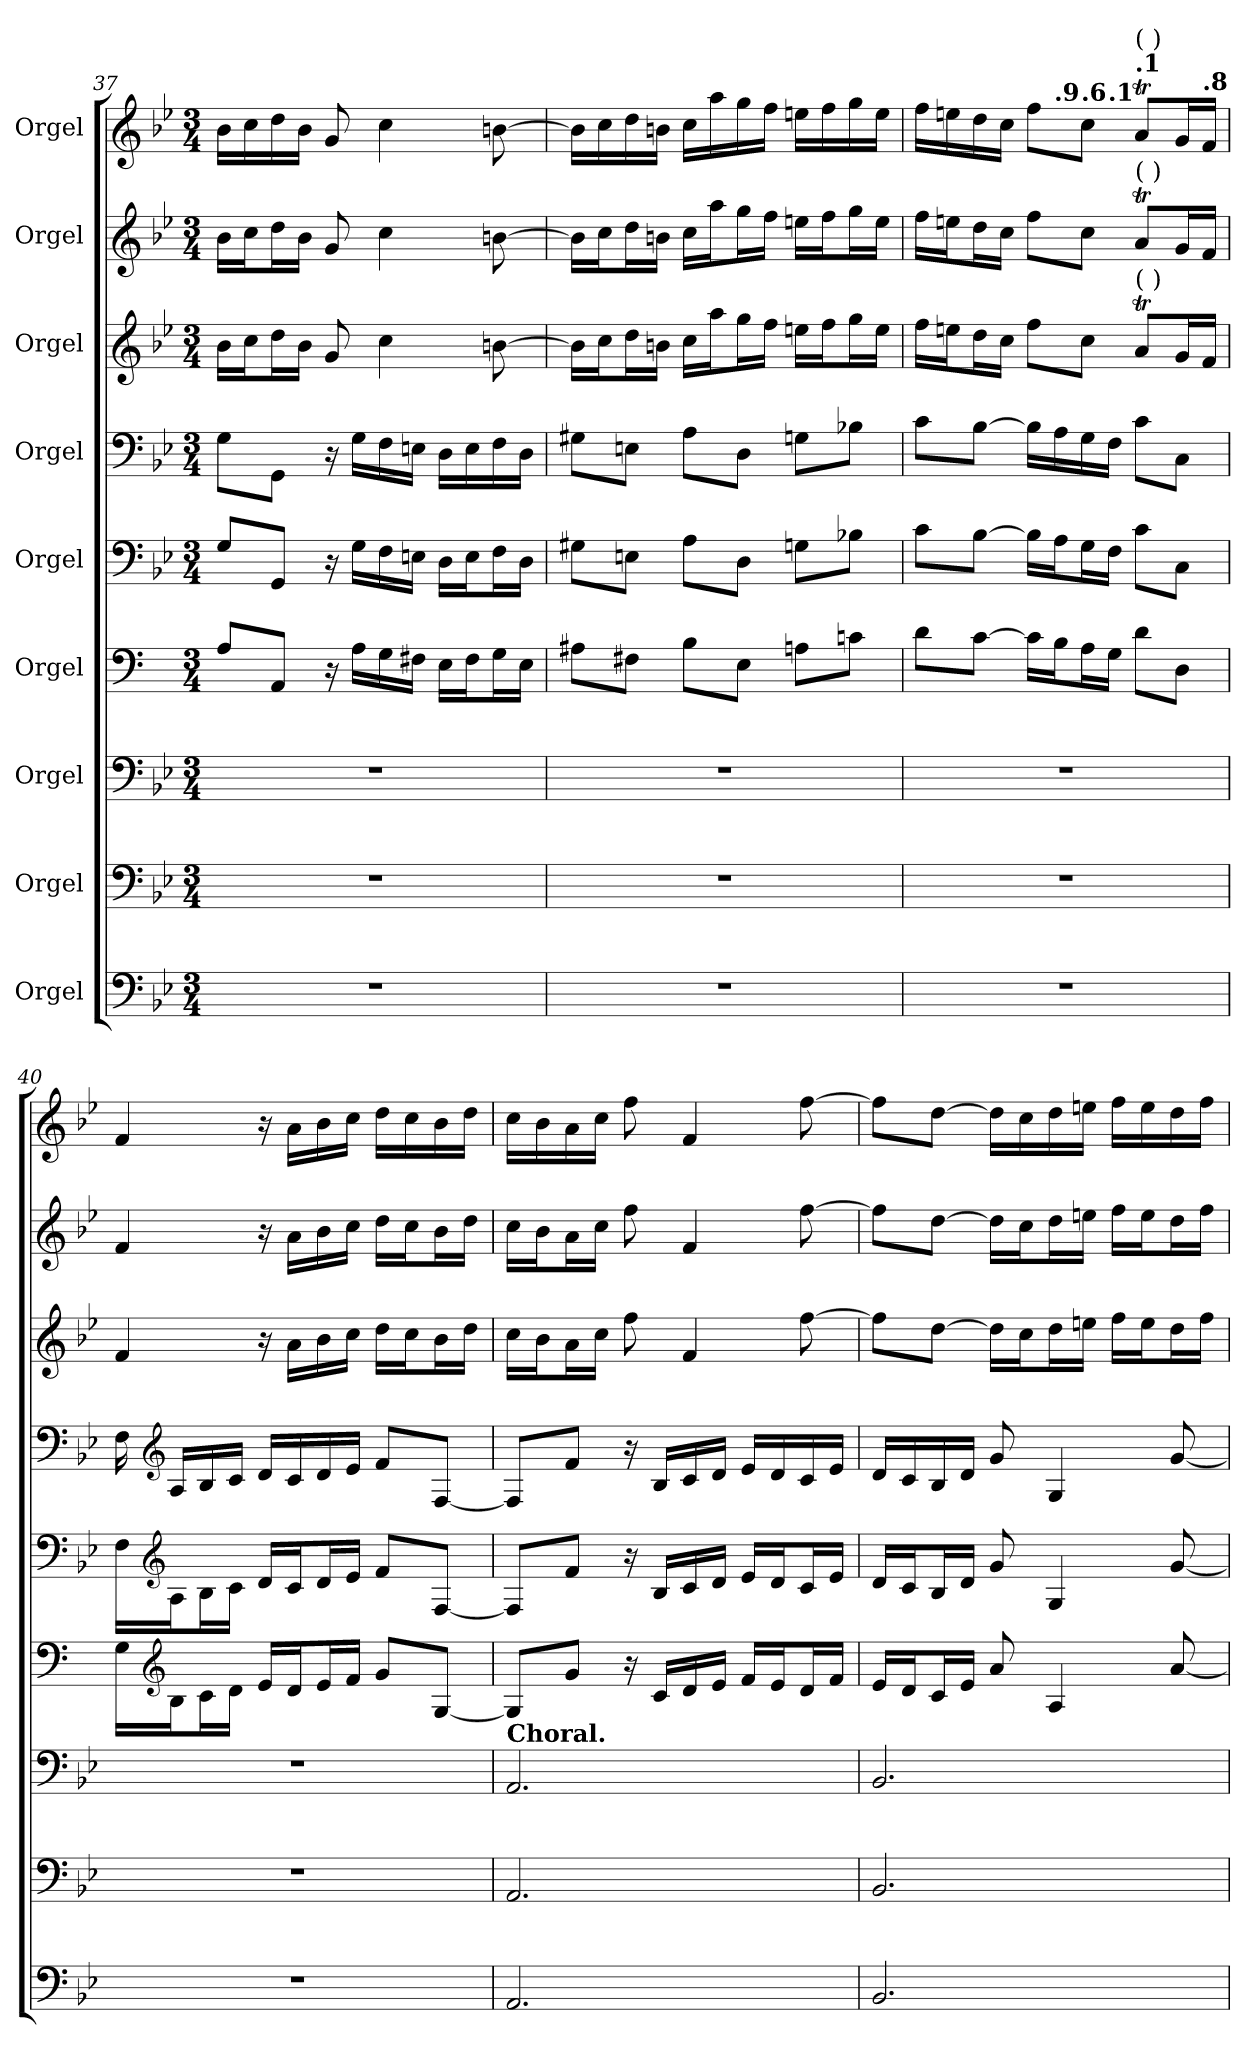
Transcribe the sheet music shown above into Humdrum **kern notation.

**kern	**kern	**kern	**kern	**kern	**kern	**kern	**kern	**kern
*part9	*part8	*part7	*part6	*part5	*part4	*part3	*part2	*part1
*staff9	*staff8	*staff7	*staff6	*staff5	*staff4	*staff3	*staff2	*staff1
*I"Orgel	*I"Orgel	*I"Orgel	*I"Orgel	*I"Orgel	*I"Orgel	*I"Orgel	*I"Orgel	*I"Orgel
!!LO:LB:g=z
*clefF4	*clefF4	*clefF4	*clefF4	*clefF4	*clefF4	*clefG2	*clefG2	*clefG2
*	*	*	*ITrd1c2	*	*	*	*	*
*k[b-e-]	*k[b-e-]	*k[b-e-]	*k[b-e-]	*k[b-e-]	*k[b-e-]	*k[b-e-]	*k[b-e-]	*k[b-e-]
*M3/4	*M3/4	*M3/4	*M3/4	*M3/4	*M3/4	*M3/4	*M3/4	*M3/4
=37	=37	=37	=37	=37	=37	=37	=37	=37
2.r	2.r	2.r	8G/L	8G/L	8G\L	16b-\LL	16b-\LL	16b-\LL
.	.	.	.	.	.	16cc\J	16cc\J	16cc\
.	.	.	8GG/J	8GG/J	8GG\J	16dd\L	16dd\L	16dd\
.	.	.	.	.	.	16b-\JJ	16b-\JJ	16b-\JJ
.	.	.	16r	16r	16r	8g/	8g/	8g/
.	.	.	16G\LL	16G\LL	16G\LL	.	.	.
.	.	.	16F\	16F\	16F\	4cc\	4cc\	4cc\
.	.	.	16En\JJ	16En\JJ	16En\JJ	.	.	.
.	.	.	16D\LL	16D\LL	16D\LL	.	.	.
.	.	.	16E\J	16E\J	16E\	.	.	.
.	.	.	16F\L	16F\L	16F\	[8bn\	[8bn\	[8bn\
.	.	.	16D\JJ	16D\JJ	16D\JJ	.	.	.
=38	=38	=38	=38	=38	=38	=38	=38	=38
2.r	2.r	2.r	8G#X\L	8G#X\L	8G#X\L	16b\LL]	16b\LL]	16b\LL]
.	.	.	.	.	.	16cc\J	16cc\J	16cc\
.	.	.	8En\J	8En\J	8En\J	16dd\L	16dd\L	16dd\
.	.	.	.	.	.	16bn\JJ	16bn\JJ	16bn\JJ
.	.	.	8A\L	8A\L	8A\L	16cc\LL	16cc\LL	16cc\LL
.	.	.	.	.	.	16aa\J	16aa\J	16aa\
.	.	.	8D\J	8D\J	8D\J	16gg\L	16gg\L	16gg\
.	.	.	.	.	.	16ff\JJ	16ff\JJ	16ff\JJ
.	.	.	8Gn\L	8Gn\L	8Gn\L	16een\LL	16een\LL	16een\LL
.	.	.	.	.	.	16ff\J	16ff\J	16ff\
.	.	.	8B-X\J	8B-X\J	8B-X\J	16gg\L	16gg\L	16gg\
.	.	.	.	.	.	16ee\JJ	16ee\JJ	16ee\JJ
=39	=39	=39	=39	=39	=39	=39	=39	=39
*	*	*	*	*	*	*	*	*^
*	*	*	*	*	*	*	*	*	*^
2.r	2.r	2.r	8c\L	8c\L	8c\L	16ff\LL	16ff\LL	16ff\LL	4ryy	4..ryy
.	.	.	.	.	.	16een\J	16een\J	16een\	.	.
.	.	.	[8B-\J	[8B-\J	[8B-\J	16dd\L	16dd\L	16dd\	.	.
.	.	.	.	.	.	16cc\JJ	16cc\JJ	16cc\JJ	.	.
*	*	*	*	*	*	*	*	*MM72	*	*
.	.	.	16B-\LL]	16B-\LL]	16B-\LL]	8ff\L	8ff\L	8ff\L	16ryy	.
*	*	*	*	*	*	*	*	*MM71	*	*
!	!	!	!	!	!	!	!	!	!LO:TX:a:B:t=.9	!
.	.	.	16A\J	16A\J	16A\	.	.	.	4..ryy	.
*	*	*	*	*	*	*	*	*MM71	*	*
!	!	!	!	!	!	!	!	!LO:TX:a:B:t=.6	!	!
.	.	.	16G\L	16G\L	16G\	8cc\J	8cc\J	8cc\J	.	.
*	*	*	*	*	*	*	*	*MM71	*	*
!	!	!	!	!	!	!	!	!	!	!LO:TX:a:B:t=.1
.	.	.	16F\JJ	16F\JJ	16F\JJ	.	.	.	.	4ryy
*	*	*	*	*	*	*	*	*MM70	*	*
!	!	!	!	!	!	!	!	!LO:TX:a:B:t=.1	!	!
!	!	!	!	!	!	!	!	!LO:TX:a:t=(    )	!	!
!	!	!	!	!	!	!	!LO:TX:a:t=(     )	!	!	!
!	!	!	!	!	!	!LO:TX:a:t=(     )	!	!	!	!
.	.	.	8c\L	8c\L	8c\L	8at/L	8at/L	8at/L	.	.
*	*	*	*	*	*	*	*	*MM67	*	*
.	.	.	8C\J	8C\J	8C\J	16g/L	16g/L	16g/L	.	.
*	*	*	*	*	*	*	*	*MM64	*	*
!	!	!	!	!	!	!	!	!LO:TX:a:B:t=.8	!	!
.	.	.	.	.	.	16f/JJ	16f/JJ	16f/JJ	.	16ryy
*	*	*	*	*	*	*	*	*v	*v	*v
=40	=40	=40	=40	=40	=40	=40	=40	=40
*	*	*	*	*	*	*	*	*MM62
*	*	*	*	*	*	*	*	*^
2.r	2.r	2.r	16F\LL	16F\LL	16F\	4f/	4f/	4f/	16ryy
*	*	*	*clefG2	*clefG2	*clefG2	*	*	*	*
*	*	*	*	*	*	*	*	*MM72	*
.	.	.	16A\J	16A\J	16A/LL	.	.	.	2ryy
.	.	.	16B-\L	16B-\L	16B-/	.	.	.	.
.	.	.	16c\JJ	16c\JJ	16c/JJ	.	.	.	.
.	.	.	16d/LL	16d/LL	16d/LL	16r	16r	16r	.
.	.	.	16c/J	16c/J	16c/	16a\LL	16a\LL	16a\LL	.
.	.	.	16d/L	16d/L	16d/	16b-\	16b-\	16b-\	.
.	.	.	16e-/JJ	16e-/JJ	16e-/JJ	16cc\JJ	16cc\JJ	16cc\JJ	.
.	.	.	8f/L	8f/L	8f/L	16dd\LL	16dd\LL	16dd\LL	.
.	.	.	.	.	.	16cc\J	16cc\J	16cc\	8.ryy
.	.	.	[8F/J	[8F/J	[8F/J	16b-\L	16b-\L	16b-\	.
.	.	.	.	.	.	16dd\JJ	16dd\JJ	16dd\JJ	.
!!LO:LB:g=z
=41	=41	=41	=41	=41	=41	=41	=41	=41	=41
!	!	!LO:TX:a:B:t=Choral.	!	!	!	!	!	!	!
*	*	*	*	*	*	*	*	*v	*v
2.AA/	2.AA/	2.AA/	8F/L]	8F/L]	8F/L]	16cc\LL	16cc\LL	16cc\LL
.	.	.	.	.	.	16b-\J	16b-\J	16b-\
.	.	.	8f/J	8f/J	8f/J	16a\L	16a\L	16a\
.	.	.	.	.	.	16cc\JJ	16cc\JJ	16cc\JJ
.	.	.	16r	16r	16r	8ff\	8ff\	8ff\
.	.	.	16B-/LL	16B-/LL	16B-/LL	.	.	.
.	.	.	16c/	16c/	16c/	4f/	4f/	4f/
.	.	.	16d/JJ	16d/JJ	16d/JJ	.	.	.
.	.	.	16e-/LL	16e-/LL	16e-/LL	.	.	.
.	.	.	16d/J	16d/J	16d/	.	.	.
.	.	.	16c/L	16c/L	16c/	[8ff\	[8ff\	[8ff\
.	.	.	16e-/JJ	16e-/JJ	16e-/JJ	.	.	.
=42	=42	=42	=42	=42	=42	=42	=42	=42
2.BB-/	2.BB-/	2.BB-/	16d/LL	16d/LL	16d/LL	8ff\L]	8ff\L]	8ff\L]
.	.	.	16c/J	16c/J	16c/	.	.	.
.	.	.	16B-/L	16B-/L	16B-/	[8dd\J	[8dd\J	[8dd\J
.	.	.	16d/JJ	16d/JJ	16d/JJ	.	.	.
.	.	.	8g/	8g/	8g/	16dd\LL]	16dd\LL]	16dd\LL]
.	.	.	.	.	.	16cc\J	16cc\J	16cc\
.	.	.	4G/	4G/	4G/	16dd\L	16dd\L	16dd\
.	.	.	.	.	.	16een\JJ	16een\JJ	16een\JJ
.	.	.	.	.	.	16ff\LL	16ff\LL	16ff\LL
.	.	.	.	.	.	16ee\J	16ee\J	16ee\
.	.	.	[8g/	[8g/	[8g/	16dd\L	16dd\L	16dd\
.	.	.	.	.	.	16ff\JJ	16ff\JJ	16ff\JJ
=	=	=	=	=	=	=	=	=
*-	*-	*-	*-	*-	*-	*-	*-	*-
